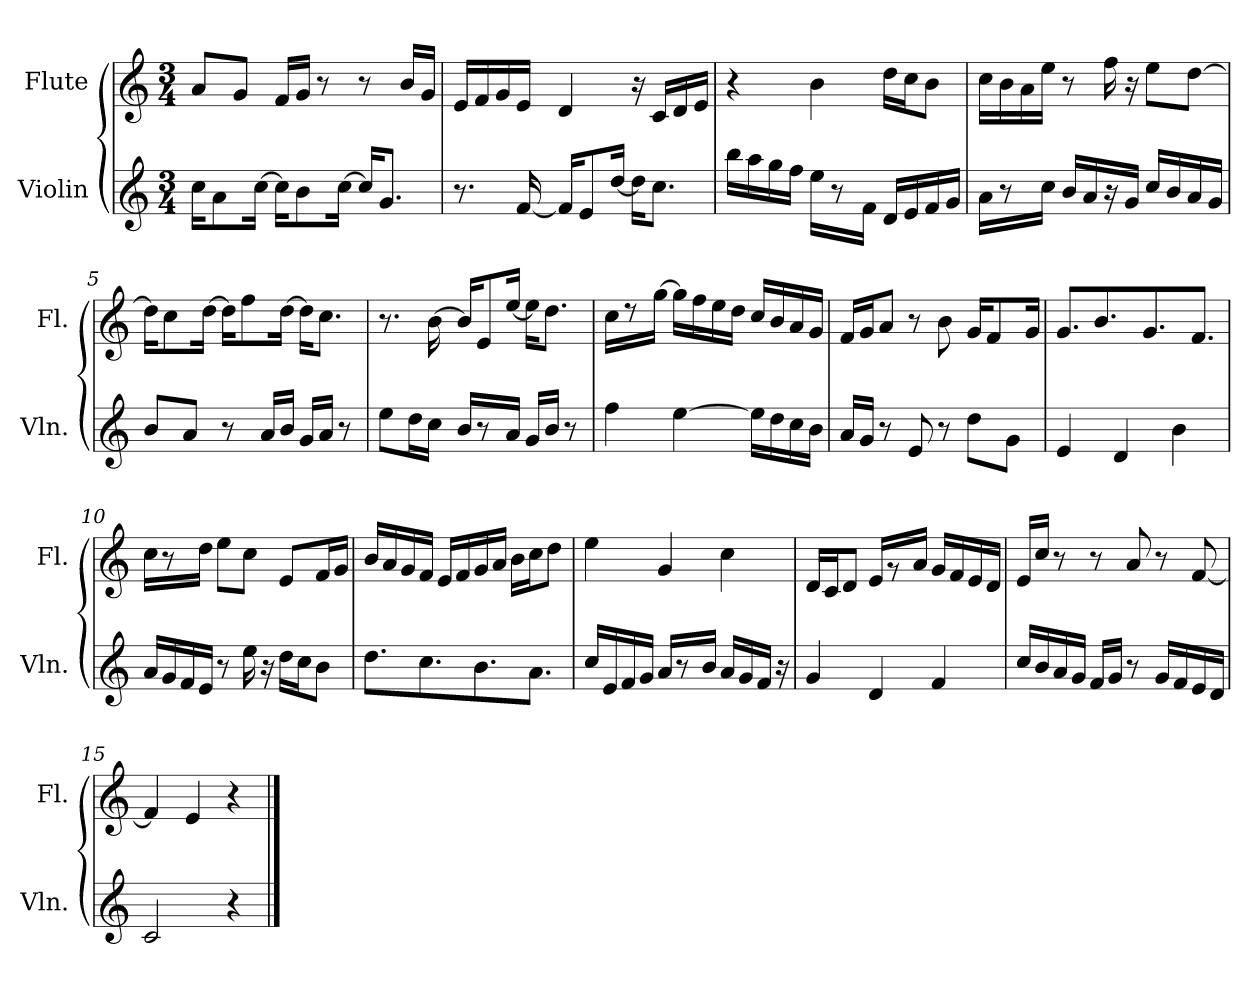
**kern	**kern
*part2	*part1
*staff2	*staff1
*I"Violin	*I"Flute
*I'Vln.	*I'Fl.
*clefG2	*clefG2
*k[]	*k[]
*C:	*C:
*M3/4	*M3/4
=1	=1
16cc\KL	8a/L
8a\	.
.	8g/J
[16cc\Jk	.
16cc\KL]	16f/LL
8b\	16g/JJ
.	8r
[16cc\Jk	.
16cc/KL]	8r
8.g/J	.
.	16b/LL
.	16g/JJ
=2	=2
8.r	16e/LL
.	16f/
.	16g/
[16f/	16e/JJ
16f/KL]	4d/
8e/	.
[16dd/Jk	.
16dd\KL]	16r
8.cc\J	16c/LL
.	16d/
.	16e/JJ
=3	=3
16bb\LL	4r
16aa\	.
16gg\	.
16ff\JJ	.
16ee\KL	4b\
8r	.
16f\Jk	.
16d/LL	16dd\LL
16e/	16cc\J
16f/	8b\J
16g/JJ	.
!!LO:LB:g=z
=4	=4
16a\KL	16cc\LL
8r	16b\
.	16a\
16cc\Jk	16ee\JJ
16b/LL	8r
16a/J	.
16r	16ff\
16g/Jk	16r
16cc/LL	8ee\L
16b/	.
16a/	[8dd\J
16g/JJ	.
=5	=5
8b/L	16dd\KL]
.	8cc\
8a/J	.
.	[16dd\Jk
8r	16dd\KL]
.	8ff\
16a/LL	.
16b/JJ	[16dd\Jk
16g/LL	16dd\KL]
16a/JJ	8.cc\J
8r	.
=6	=6
8ee\L	8.r
16dd\L	.
16cc\JJ	[16b\
16b/KL	16b/KL]
8r	8e/
16a/Jk	[16ee/Jk
16g/LL	16ee\KL]
16b/JJ	8.dd\J
8r	.
=7	=7
4ff\	16cc\KL
.	8r
.	[16gg\Jk
[4ee\	16gg\LL]
.	16ff\
.	16ee\
.	16dd\JJ
16ee\LL]	16cc/LL
16dd\	16b/
16cc\	16a/
16b\JJ	16g/JJ
!!LO:LB:g=z
=8	=8
16a/LL	16f/LL
16g/JJ	16g/J
8r	8a/J
8e/	8r
8r	8b\
8dd\L	16g/KL
.	8f/
8g\J	.
.	16g/Jk
=9	=9
4e/	8.g/L
.	8.b/
4d/	.
.	8.g/
4b\	.
.	8.f/J
=10	=10
16a/LL	16cc\KL
16g/	8r
16f/	.
16e/JJ	16dd\Jk
8r	8ee\L
16ee\	8cc\J
16r	.
16dd\LL	8e/L
16cc\J	.
8b\J	16f/L
.	16g/JJ
=11	=11
8.dd\L	16b/LL
.	16a/
.	16g/
8.cc\	16f/JJ
.	16e/LL
.	16f/
8.b\	16g/
.	16a/JJ
.	16b\LL
8.a\J	16cc\J
.	8dd\J
!!LO:LB:g=z
=12	=12
16cc/LL	4ee\
16e/	.
16f/	.
16g/JJ	.
16a/KL	4g/
8r	.
16b/Jk	.
16a/LL	4cc\
16g/	.
16f/JJ	.
16r	.
=13	=13
4g/	16d/LL
.	16c/J
.	8d/J
4d/	16e/KL
.	8r
.	16a/Jk
4f/	16g/LL
.	16f/
.	16e/
.	16d/JJ
=14	=14
16cc/LL	16e/LL
16b/	16cc/JJ
16a/	8r
16g/JJ	.
16f/LL	8r
16g/JJ	.
8r	8a/
16g/LL	8r
16f/	.
16e/	[8f/
16d/JJ	.
=15	=15
2c/	4f/]
.	4e/
4r	4r
==	==
*-	*-
